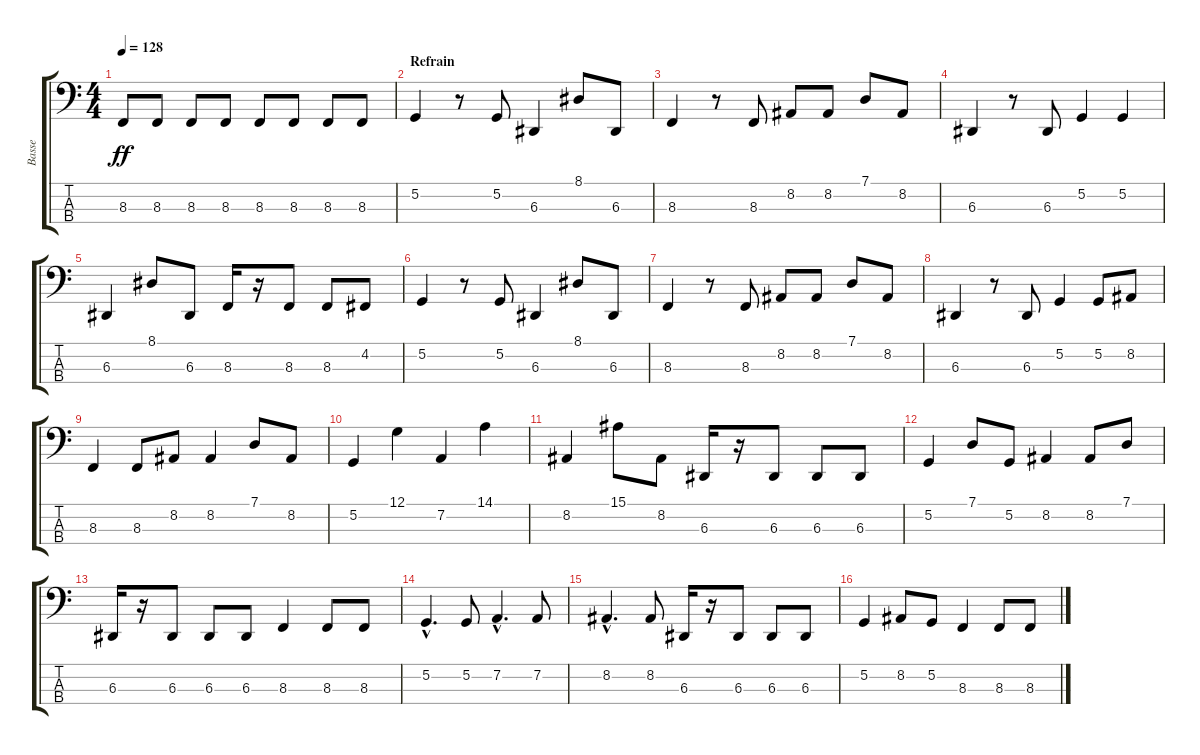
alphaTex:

\track ("Basse" "Basse") {instrument electricbasspick}
\staff {score tabs}
\tuning (G1 D1 A0 E0) {hide}
\ts (4 4)
\tempo 128
\clef f4
\ks c
8.3.8{dy ff} 8.3.8 8.3.8 8.3.8 8.3.8 8.3.8 8.3.8 8.3.8 |
\section ("" "Refrain")
5.2.4 r.8 5.2.8 6.3.4 8.1.8 6.3.8 |
8.3.4 r.8 8.3.8 8.2.8 8.2.8 7.1.8 8.2.8 |
6.3.4 r.8 6.3.8 5.2.4 5.2.4 |
6.3.4 8.1.8 6.3.8 8.3.16 r.16 8.3.8 8.3.8 4.2.8 |
5.2.4 r.8 5.2.8 6.3.4 8.1.8 6.3.8 |
8.3.4 r.8 8.3.8 8.2.8 8.2.8 7.1.8 8.2.8 |
6.3.4 r.8 6.3.8 5.2.4 5.2.8 8.2.8 |
8.3.4 8.3.8 8.2.8 8.2.4 7.1.8 8.2.8 |
5.2.4 12.1.4 7.2.4 14.1.4 |
8.2.4 15.1.8 8.2.8 6.3.16 r.16 6.3.8 6.3.8 6.3.8 |
5.2.4 7.1.8 5.2.8 8.2.4 8.2.8 7.1.8 |
6.3.16 r.16 6.3.8 6.3.8 6.3.8 8.3.4 8.3.8 8.3.8 |
5.2{hac}.4{d} 5.2.8 7.2{hac}.4{d} 7.2.8 |
8.2{hac}.4{d} 8.2.8 6.3.16 r.16 6.3.8 6.3.8 6.3.8 |
5.2.4 8.2.8 5.2.8 8.3.4 8.3.8 8.3.8
